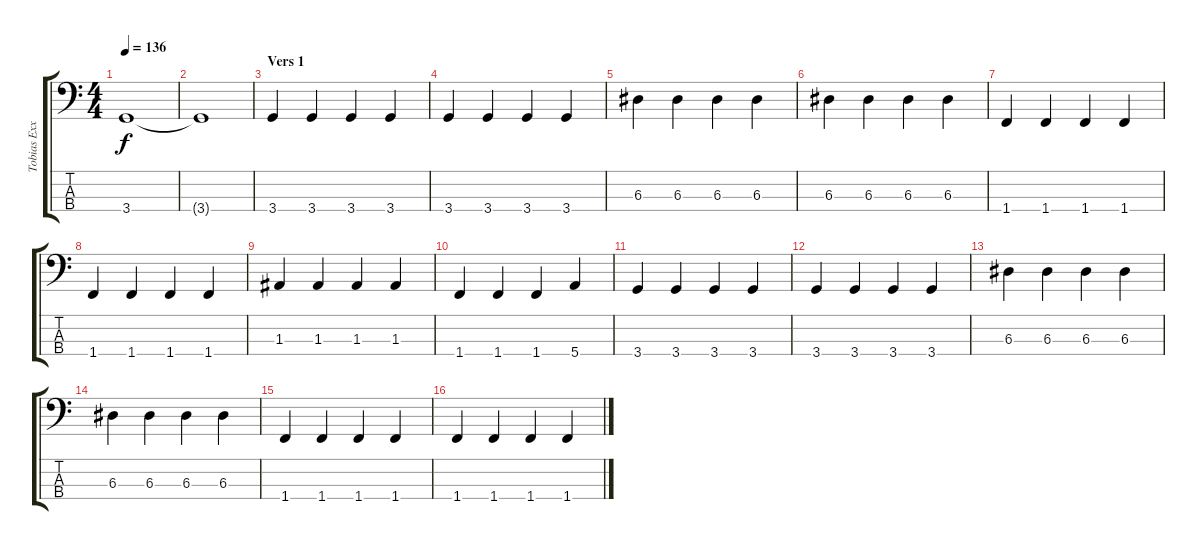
\track ("Tobias Exxel" "Tobias Exx") {instrument electricbasspick}
\staff {score tabs}
\tuning (G2 D2 A1 E1) {hide}
\ts (4 4)
\tempo 136
\clef f4
\ks c
3.4.1{dy f} |
3.4{t}.1 |
\section ("" "Vers 1")
3.4.4 3.4.4 3.4.4 3.4.4 |
3.4.4 3.4.4 3.4.4 3.4.4 |
6.3.4 6.3.4 6.3.4 6.3.4 |
6.3.4 6.3.4 6.3.4 6.3.4 |
1.4.4 1.4.4 1.4.4 1.4.4 |
1.4.4 1.4.4 1.4.4 1.4.4 |
1.3.4 1.3.4 1.3.4 1.3.4 |
1.4.4 1.4.4 1.4.4 5.4.4 |
3.4.4 3.4.4 3.4.4 3.4.4 |
3.4.4 3.4.4 3.4.4 3.4.4 |
6.3.4 6.3.4 6.3.4 6.3.4 |
6.3.4 6.3.4 6.3.4 6.3.4 |
1.4.4 1.4.4 1.4.4 1.4.4 |
1.4.4 1.4.4 1.4.4 1.4.4
